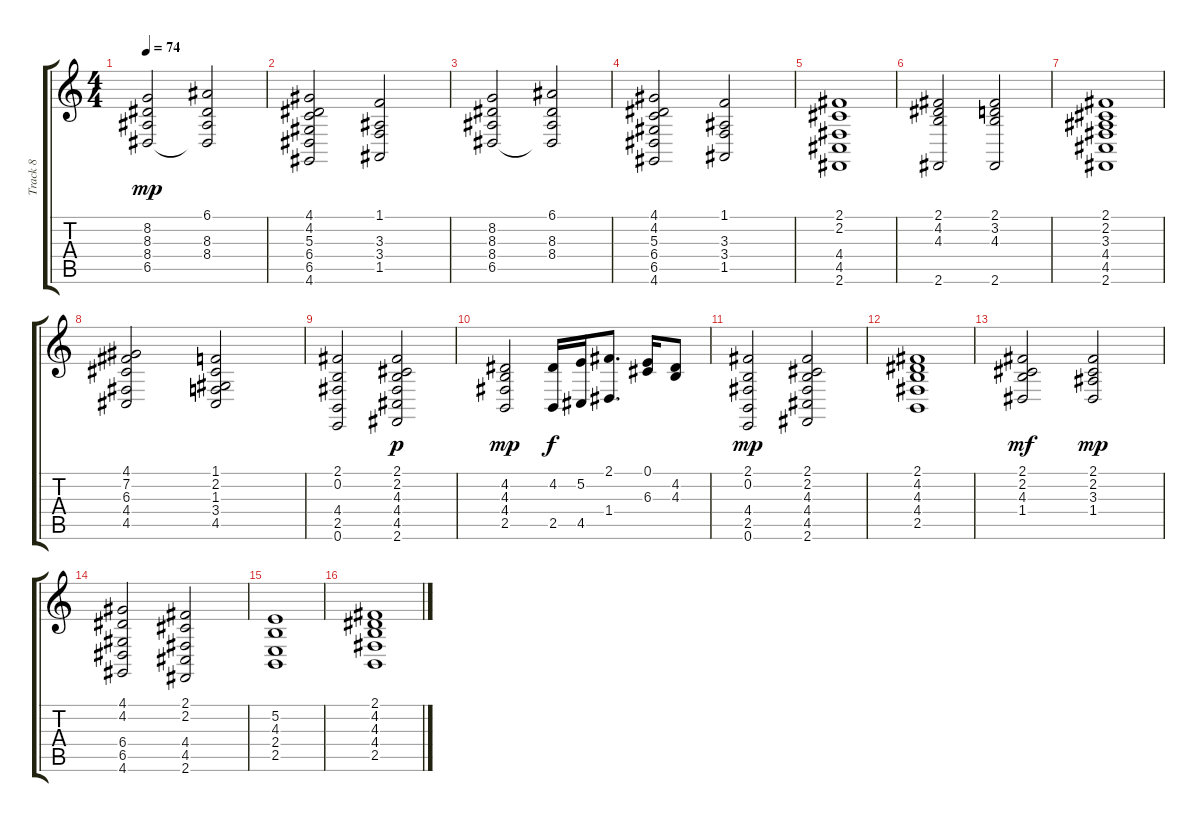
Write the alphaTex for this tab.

\track ("Track 8" "Track 8") {instrument brasssection}
\staff {score tabs}
\tuning (E4 B3 G3 D3 A2 E2) {hide}
\ts (4 4)
\tempo 74
\clef g2
\ks c
(8.2 8.3 8.4 6.5).2{dy mp balance 13 instrument pad2warm} (6.1 8.3 8.4 6.5{t}).2 |
(4.1 4.2 5.3 6.4 6.5 4.6).2 (1.1 3.3 3.4 1.5).2 |
(8.2 8.3 8.4 6.5).2{balance 13 instrument pad2warm} (6.1 8.3 8.4 6.5{t}).2 |
(4.1 4.2 5.3 6.4 6.5 4.6).2 (1.1 3.3 3.4 1.5).2 |
(2.1 2.2 4.4 4.5 2.6).1 |
(2.1 4.2 4.3 2.6).2 (2.1 3.2 4.3 2.6).2 |
(2.1 2.2 3.3 4.4 4.5 2.6).1 |
(4.1 7.2 6.3 4.4 4.5).2 (1.1 2.2 1.3 3.4 4.5).2 |
(2.1 0.2 4.4 2.5 0.6).2 (2.1 2.2 4.3 4.4 4.5 2.6).2{dy p} |
(4.2 4.3 4.4 2.5).2{dy mp} (4.2 2.5).16{dy f instrument synthstrings2} (5.2 4.5).16 (2.1 1.4).8{d} (0.1 6.3).16 (4.2 4.3).8 |
(2.1 0.2 4.4 2.5 0.6).2{dy mp instrument pad2warm} (2.1 2.2 4.3 4.4 4.5 2.6).2 |
(2.1 4.2 4.3 4.4 2.5).1 |
(2.1 2.2 4.3 1.4).2{dy mf} (2.1 2.2 3.3 1.4).2{dy mp} |
(4.1 4.2 6.4 6.5 4.6).2 (2.1 2.2 4.4 4.5 2.6).2 |
(5.2 4.3 2.4 2.5).1 |
(2.1 4.2 4.3 4.4 2.5).1
